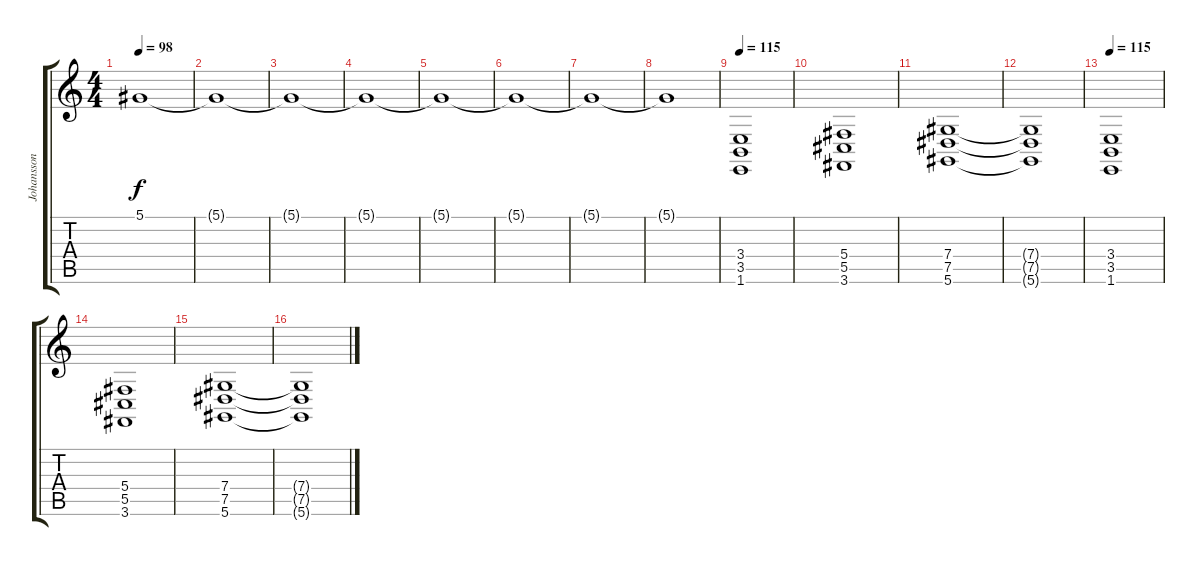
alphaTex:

\track ("Johansson - Keybs" "Johansson ") {instrument stringensemble1}
\staff {score tabs}
\tuning (Eb4 Bb3 Gb3 Db3 Ab2 Eb2) {hide}
\ts (4 4)
\tempo 98
\clef g2
\ks c
5.1.1{dy f} |
5.1{t}.1 |
5.1{t}.1 |
5.1{t}.1 |
5.1{t}.1 |
5.1{t}.1 |
5.1{t}.1 |
5.1{t}.1 |
\tempo 115
(3.4 3.5 1.6).1 |
(5.4 5.5 3.6).1 |
(7.4 7.5 5.6).1 |
(7.4{t} 7.5{t} 5.6{t}).1 |
\tempo 115
(3.4 3.5 1.6).1 |
(5.4 5.5 3.6).1 |
(7.4 7.5 5.6).1 |
(7.4{t} 7.5{t} 5.6{t}).1
